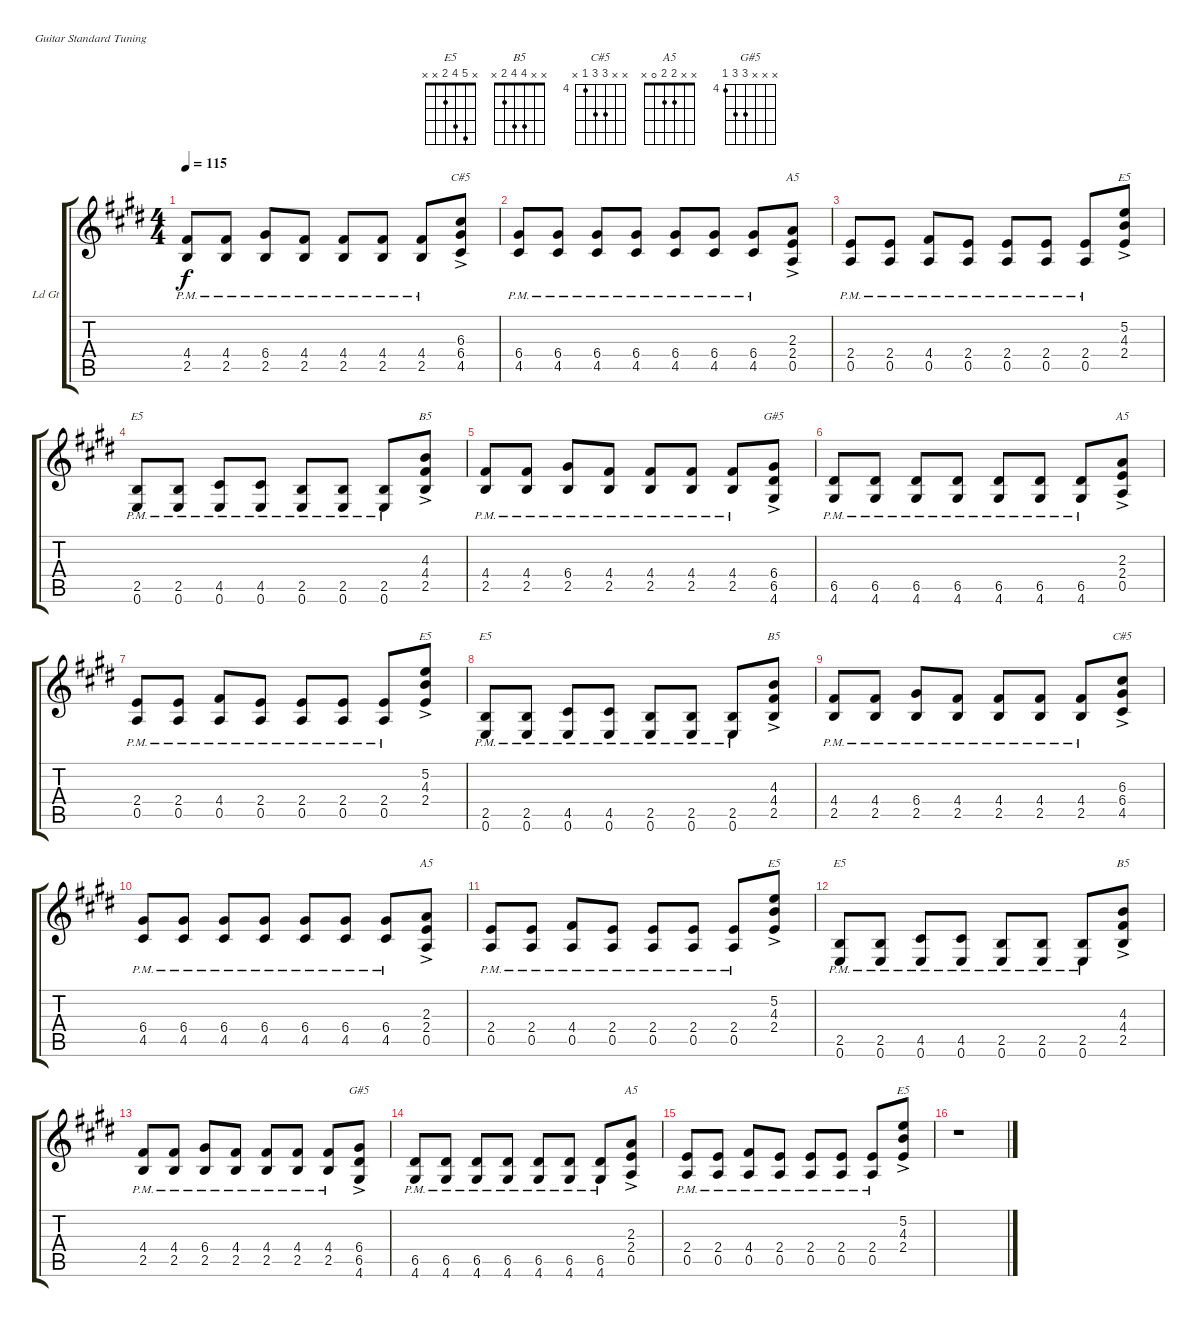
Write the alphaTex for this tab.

\defaultSystemsLayout 4
\bracketExtendMode groupsimilarinstruments
\useSystemSignSeparator
\multiTrackTrackNamePolicy allsystems
\firstSystemTrackNameOrientation horizontal
\otherSystemsTrackNameOrientation horizontal
\track ("Lead Guitar" "Ld Gt") {instrument overdrivenguitar}
\staff {score tabs}
\tuning (E4 B3 G3 D3 A2 E2)
\chord ("E5" x x x x 2 0)
\chord ("B5" x x 4 4 2 x)
\chord ("C#5" x x 6 6 4 x) {firstfret 4}
\chord ("A5" x x 2 2 0 x)
\chord ("E5" x 5 4 2 x x)
\chord ("G#5" x x x 6 6 4) {firstfret 4}
\ts (4 4)
\tempo 115
\clef g2
\scale
0.25
\ks e
(4.4{pm} 2.5{pm}).8{dy f} (4.4{pm} 2.5{pm}).8 (6.4{pm} 2.5{pm}).8 (4.4{pm} 2.5{pm}).8 (4.4{pm} 2.5{pm}).8 (4.4{pm} 2.5{pm}).8 (4.4{pm} 2.5{pm}).8 (6.3{ac} 6.4{ac} 4.5{ac}).8{ch "C#5"} |
\scale
0.25 (6.4{pm} 4.5{pm}).8 (6.4{pm} 4.5{pm}).8 (6.4{pm} 4.5{pm}).8 (6.4{pm} 4.5{pm}).8 (6.4{pm} 4.5{pm}).8 (6.4{pm} 4.5{pm}).8 (6.4{pm} 4.5{pm}).8 (2.3{ac} 2.4{ac} 0.5{ac}).8{ch "A5"} |
\scale
0.25 (2.4{pm} 0.5{pm}).8 (2.4{pm} 0.5{pm}).8 (4.4{pm} 0.5{pm}).8 (2.4{pm} 0.5{pm}).8 (2.4{pm} 0.5{pm}).8 (2.4{pm} 0.5{pm}).8 (2.4{pm} 0.5{pm}).8 (5.2{ac} 4.3{ac} 2.4{ac}).8{ch "E5"} |
\scale
0.25 (2.5{pm} 0.6{pm}).8{ch "E5"} (2.5{pm} 0.6{pm}).8 (4.5{pm} 0.6{pm}).8 (4.5{pm} 0.6{pm}).8 (2.5{pm} 0.6{pm}).8 (2.5{pm} 0.6{pm}).8 (2.5{pm} 0.6{pm}).8 (4.4{ac} 2.5{ac} 4.3{ac}).8{ch "B5"} |
\scale
0.25 (4.4{pm} 2.5{pm}).8 (4.4{pm} 2.5{pm}).8 (6.4{pm} 2.5{pm}).8 (4.4{pm} 2.5{pm}).8 (4.4{pm} 2.5{pm}).8 (4.4{pm} 2.5{pm}).8 (4.4{pm} 2.5{pm}).8 (6.4{ac} 6.5{ac} 4.6{ac}).8{ch "G#5"} |
\scale
0.25 (6.5{pm} 4.6{pm}).8 (6.5{pm} 4.6{pm}).8 (6.5{pm} 4.6{pm}).8 (6.5{pm} 4.6{pm}).8 (6.5{pm} 4.6{pm}).8 (6.5{pm} 4.6{pm}).8 (6.5{pm} 4.6{pm}).8 (2.3{ac} 2.4{ac} 0.5{ac}).8{ch "A5"} |
\scale
0.25 (2.4{pm} 0.5{pm}).8 (2.4{pm} 0.5{pm}).8 (4.4{pm} 0.5{pm}).8 (2.4{pm} 0.5{pm}).8 (2.4{pm} 0.5{pm}).8 (2.4{pm} 0.5{pm}).8 (2.4{pm} 0.5{pm}).8 (5.2{ac} 4.3{ac} 2.4{ac}).8{ch "E5"} |
\scale
0.25 (2.5{pm} 0.6{pm}).8{ch "E5"} (2.5{pm} 0.6{pm}).8 (4.5{pm} 0.6{pm}).8 (4.5{pm} 0.6{pm}).8 (2.5{pm} 0.6{pm}).8 (2.5{pm} 0.6{pm}).8 (2.5{pm} 0.6{pm}).8 (4.4{ac} 2.5{ac} 4.3{ac}).8{ch "B5"} |
\scale
0.25 (4.4{pm} 2.5{pm}).8 (4.4{pm} 2.5{pm}).8 (6.4{pm} 2.5{pm}).8 (4.4{pm} 2.5{pm}).8 (4.4{pm} 2.5{pm}).8 (4.4{pm} 2.5{pm}).8 (4.4{pm} 2.5{pm}).8 (6.3{ac} 6.4{ac} 4.5{ac}).8{ch "C#5"} |
\scale
0.25 (6.4{pm} 4.5{pm}).8 (6.4{pm} 4.5{pm}).8 (6.4{pm} 4.5{pm}).8 (6.4{pm} 4.5{pm}).8 (6.4{pm} 4.5{pm}).8 (6.4{pm} 4.5{pm}).8 (6.4{pm} 4.5{pm}).8 (2.3{ac} 2.4{ac} 0.5{ac}).8{ch "A5"} |
\scale
0.25 (2.4{pm} 0.5{pm}).8 (2.4{pm} 0.5{pm}).8 (4.4{pm} 0.5{pm}).8 (2.4{pm} 0.5{pm}).8 (2.4{pm} 0.5{pm}).8 (2.4{pm} 0.5{pm}).8 (2.4{pm} 0.5{pm}).8 (5.2{ac} 4.3{ac} 2.4{ac}).8{ch "E5"} |
\scale
0.25 (2.5{pm} 0.6{pm}).8{ch "E5"} (2.5{pm} 0.6{pm}).8 (4.5{pm} 0.6{pm}).8 (4.5{pm} 0.6{pm}).8 (2.5{pm} 0.6{pm}).8 (2.5{pm} 0.6{pm}).8 (2.5{pm} 0.6{pm}).8 (4.4{ac} 2.5{ac} 4.3{ac}).8{ch "B5"} |
\scale
0.25 (4.4{pm} 2.5{pm}).8 (4.4{pm} 2.5{pm}).8 (6.4{pm} 2.5{pm}).8 (4.4{pm} 2.5{pm}).8 (4.4{pm} 2.5{pm}).8 (4.4{pm} 2.5{pm}).8 (4.4{pm} 2.5{pm}).8 (6.4{ac} 6.5{ac} 4.6{ac}).8{ch "G#5"} |
\scale
0.25 (6.5{pm} 4.6{pm}).8 (6.5{pm} 4.6{pm}).8 (6.5{pm} 4.6{pm}).8 (6.5{pm} 4.6{pm}).8 (6.5{pm} 4.6{pm}).8 (6.5{pm} 4.6{pm}).8 (6.5{pm} 4.6{pm}).8 (2.3{ac} 2.4{ac} 0.5{ac}).8{ch "A5"} |
\scale
0.25 (2.4{pm} 0.5{pm}).8 (2.4{pm} 0.5{pm}).8 (4.4{pm} 0.5{pm}).8 (2.4{pm} 0.5{pm}).8 (2.4{pm} 0.5{pm}).8 (2.4{pm} 0.5{pm}).8 (2.4{pm} 0.5{pm}).8 (5.2{ac} 4.3{ac} 2.4{ac}).8{ch "E5"} |
r.1
